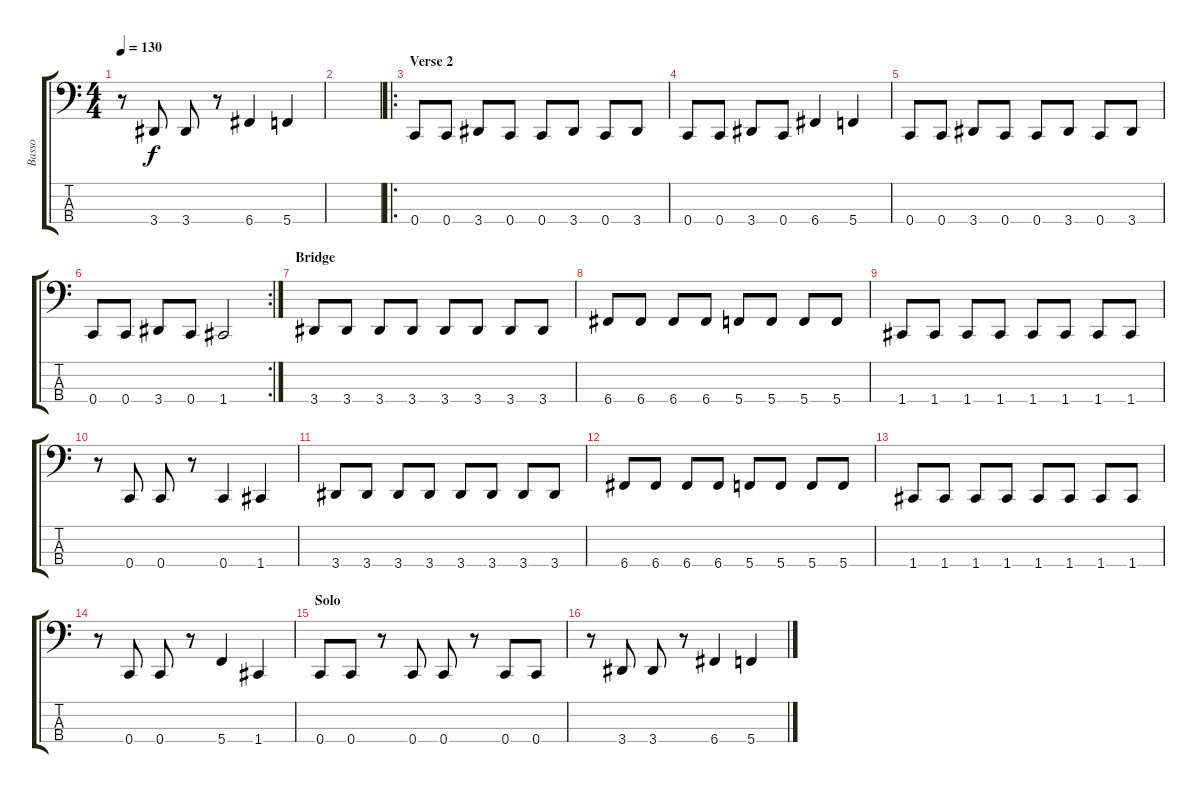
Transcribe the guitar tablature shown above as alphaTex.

\track ("Basso" "Basso") {instrument electricbassfinger}
\staff {score tabs}
\tuning (Eb2 Bb1 F1 C1) {hide}
\ts (4 4)
\tempo 130
\clef f4
\ks c
r.8{dy f} 3.4.8 3.4.8 r.8 6.4.4 5.4.4 |
|
\ro
\section ("" "Verse 2")
0.4.8 0.4.8 3.4.8 0.4.8 0.4.8 3.4.8 0.4.8 3.4.8 |
0.4.8 0.4.8 3.4.8 0.4.8 6.4.4 5.4.4 |
0.4.8 0.4.8 3.4.8 0.4.8 0.4.8 3.4.8 0.4.8 3.4.8 |
\rc 2
0.4.8 0.4.8 3.4.8 0.4.8 1.4.2 |
\section ("" "Bridge")
3.4.8 3.4.8 3.4.8 3.4.8 3.4.8 3.4.8 3.4.8 3.4.8 |
6.4.8 6.4.8 6.4.8 6.4.8 5.4.8 5.4.8 5.4.8 5.4.8 |
1.4.8 1.4.8 1.4.8 1.4.8 1.4.8 1.4.8 1.4.8 1.4.8 |
r.8 0.4.8 0.4.8 r.8 0.4.4 1.4.4 |
3.4.8 3.4.8 3.4.8 3.4.8 3.4.8 3.4.8 3.4.8 3.4.8 |
6.4.8 6.4.8 6.4.8 6.4.8 5.4.8 5.4.8 5.4.8 5.4.8 |
1.4.8 1.4.8 1.4.8 1.4.8 1.4.8 1.4.8 1.4.8 1.4.8 |
r.8 0.4.8 0.4.8 r.8 5.4.4 1.4.4 |
\section ("" "Solo")
0.4.8 0.4.8 r.8 0.4.8 0.4.8 r.8 0.4.8 0.4.8 |
r.8 3.4.8 3.4.8 r.8 6.4.4 5.4.4
